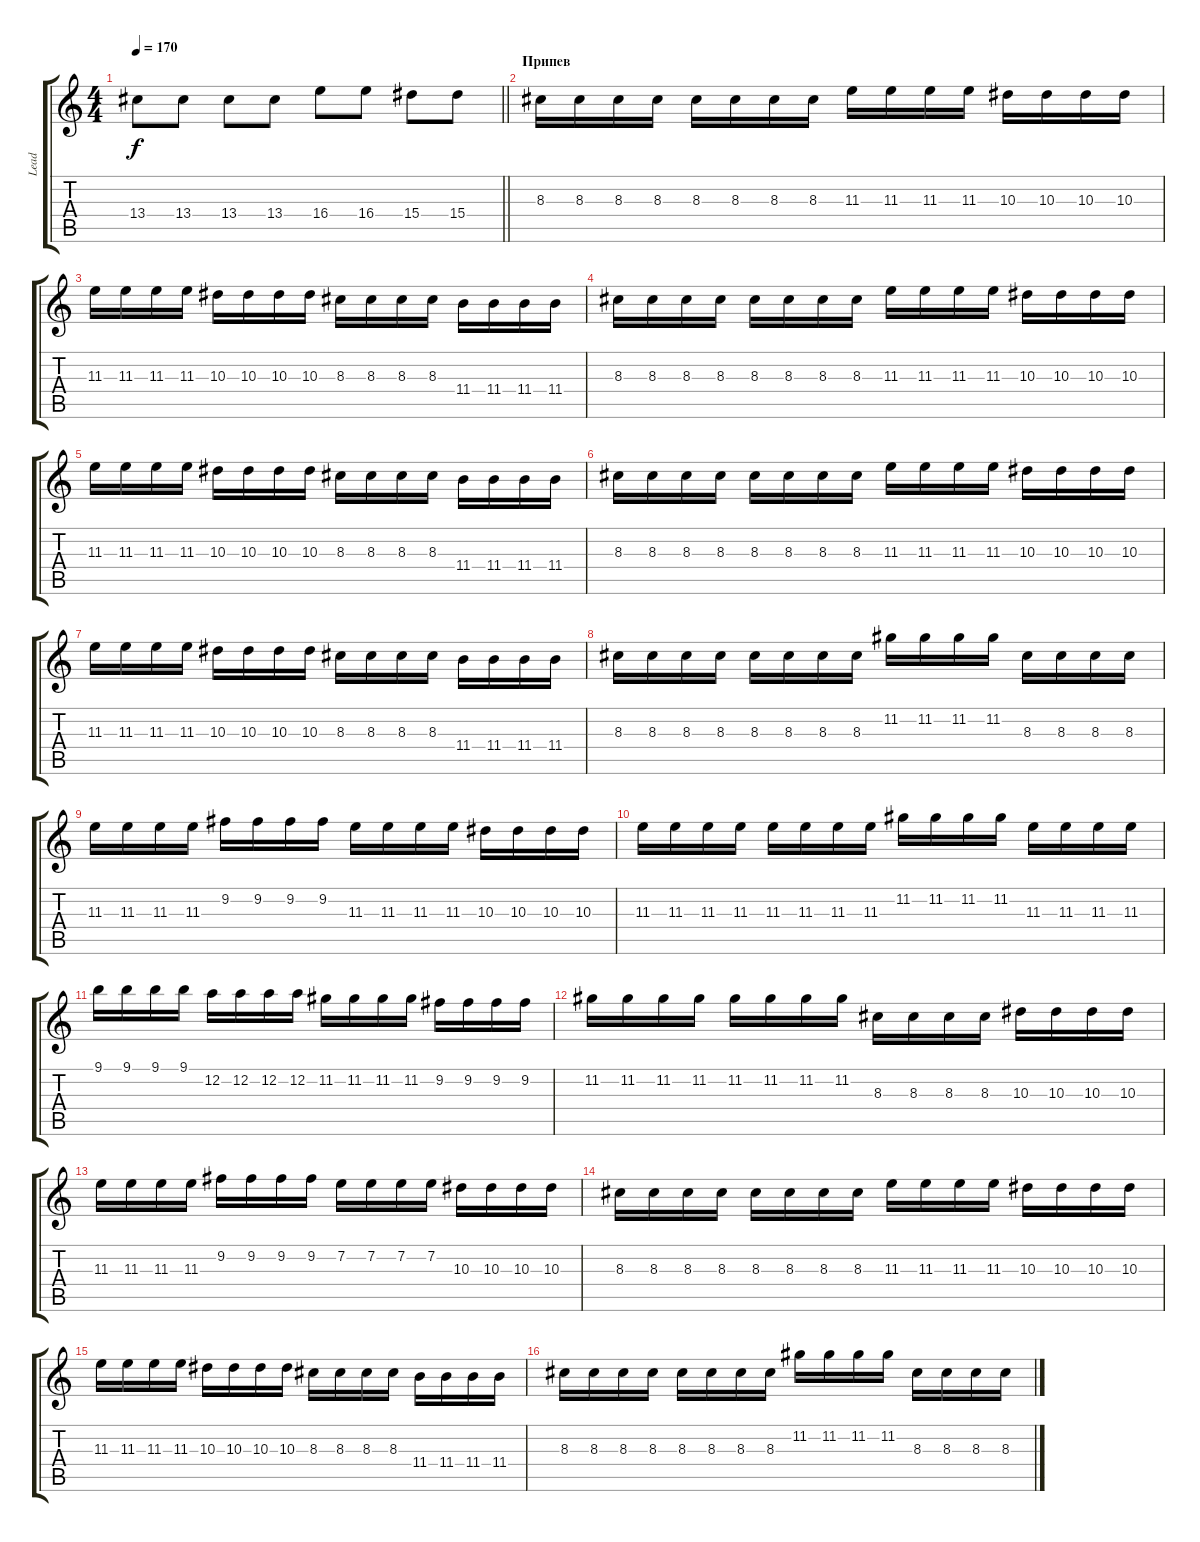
\track ("Lead" "Lead") {instrument distortionguitar}
\staff {score tabs}
\tuning (D4 A3 F3 C3 G2 D2) {hide}
\ts (4 4)
\tempo 170
\clef g2
\barLineRight lightlight
\ks c
13.4.8{dy f} 13.4.8 13.4.8 13.4.8 16.4.8 16.4.8 15.4.8 15.4.8 |
\section ("" "Припев")
8.3.16 8.3.16 8.3.16 8.3.16 8.3.16 8.3.16 8.3.16 8.3.16 11.3.16 11.3.16 11.3.16 11.3.16 10.3.16 10.3.16 10.3.16 10.3.16 |
11.3.16 11.3.16 11.3.16 11.3.16 10.3.16 10.3.16 10.3.16 10.3.16 8.3.16 8.3.16 8.3.16 8.3.16 11.4.16 11.4.16 11.4.16 11.4.16 |
8.3.16 8.3.16 8.3.16 8.3.16 8.3.16 8.3.16 8.3.16 8.3.16 11.3.16 11.3.16 11.3.16 11.3.16 10.3.16 10.3.16 10.3.16 10.3.16 |
11.3.16 11.3.16 11.3.16 11.3.16 10.3.16 10.3.16 10.3.16 10.3.16 8.3.16 8.3.16 8.3.16 8.3.16 11.4.16 11.4.16 11.4.16 11.4.16 |
8.3.16 8.3.16 8.3.16 8.3.16 8.3.16 8.3.16 8.3.16 8.3.16 11.3.16 11.3.16 11.3.16 11.3.16 10.3.16 10.3.16 10.3.16 10.3.16 |
11.3.16 11.3.16 11.3.16 11.3.16 10.3.16 10.3.16 10.3.16 10.3.16 8.3.16 8.3.16 8.3.16 8.3.16 11.4.16 11.4.16 11.4.16 11.4.16 |
8.3.16 8.3.16 8.3.16 8.3.16 8.3.16 8.3.16 8.3.16 8.3.16 11.2.16 11.2.16 11.2.16 11.2.16 8.3.16 8.3.16 8.3.16 8.3.16 |
11.3.16 11.3.16 11.3.16 11.3.16 9.2.16 9.2.16 9.2.16 9.2.16 11.3.16 11.3.16 11.3.16 11.3.16 10.3.16 10.3.16 10.3.16 10.3.16 |
11.3.16 11.3.16 11.3.16 11.3.16 11.3.16 11.3.16 11.3.16 11.3.16 11.2.16 11.2.16 11.2.16 11.2.16 11.3.16 11.3.16 11.3.16 11.3.16 |
9.1.16 9.1.16 9.1.16 9.1.16 12.2.16 12.2.16 12.2.16 12.2.16 11.2.16 11.2.16 11.2.16 11.2.16 9.2.16 9.2.16 9.2.16 9.2.16 |
11.2.16 11.2.16 11.2.16 11.2.16 11.2.16 11.2.16 11.2.16 11.2.16 8.3.16 8.3.16 8.3.16 8.3.16 10.3.16 10.3.16 10.3.16 10.3.16 |
11.3.16 11.3.16 11.3.16 11.3.16 9.2.16 9.2.16 9.2.16 9.2.16 7.2.16 7.2.16 7.2.16 7.2.16 10.3.16 10.3.16 10.3.16 10.3.16 |
8.3.16 8.3.16 8.3.16 8.3.16 8.3.16 8.3.16 8.3.16 8.3.16 11.3.16 11.3.16 11.3.16 11.3.16 10.3.16 10.3.16 10.3.16 10.3.16 |
11.3.16 11.3.16 11.3.16 11.3.16 10.3.16 10.3.16 10.3.16 10.3.16 8.3.16 8.3.16 8.3.16 8.3.16 11.4.16 11.4.16 11.4.16 11.4.16 |
8.3.16 8.3.16 8.3.16 8.3.16 8.3.16 8.3.16 8.3.16 8.3.16 11.2.16 11.2.16 11.2.16 11.2.16 8.3.16 8.3.16 8.3.16 8.3.16
